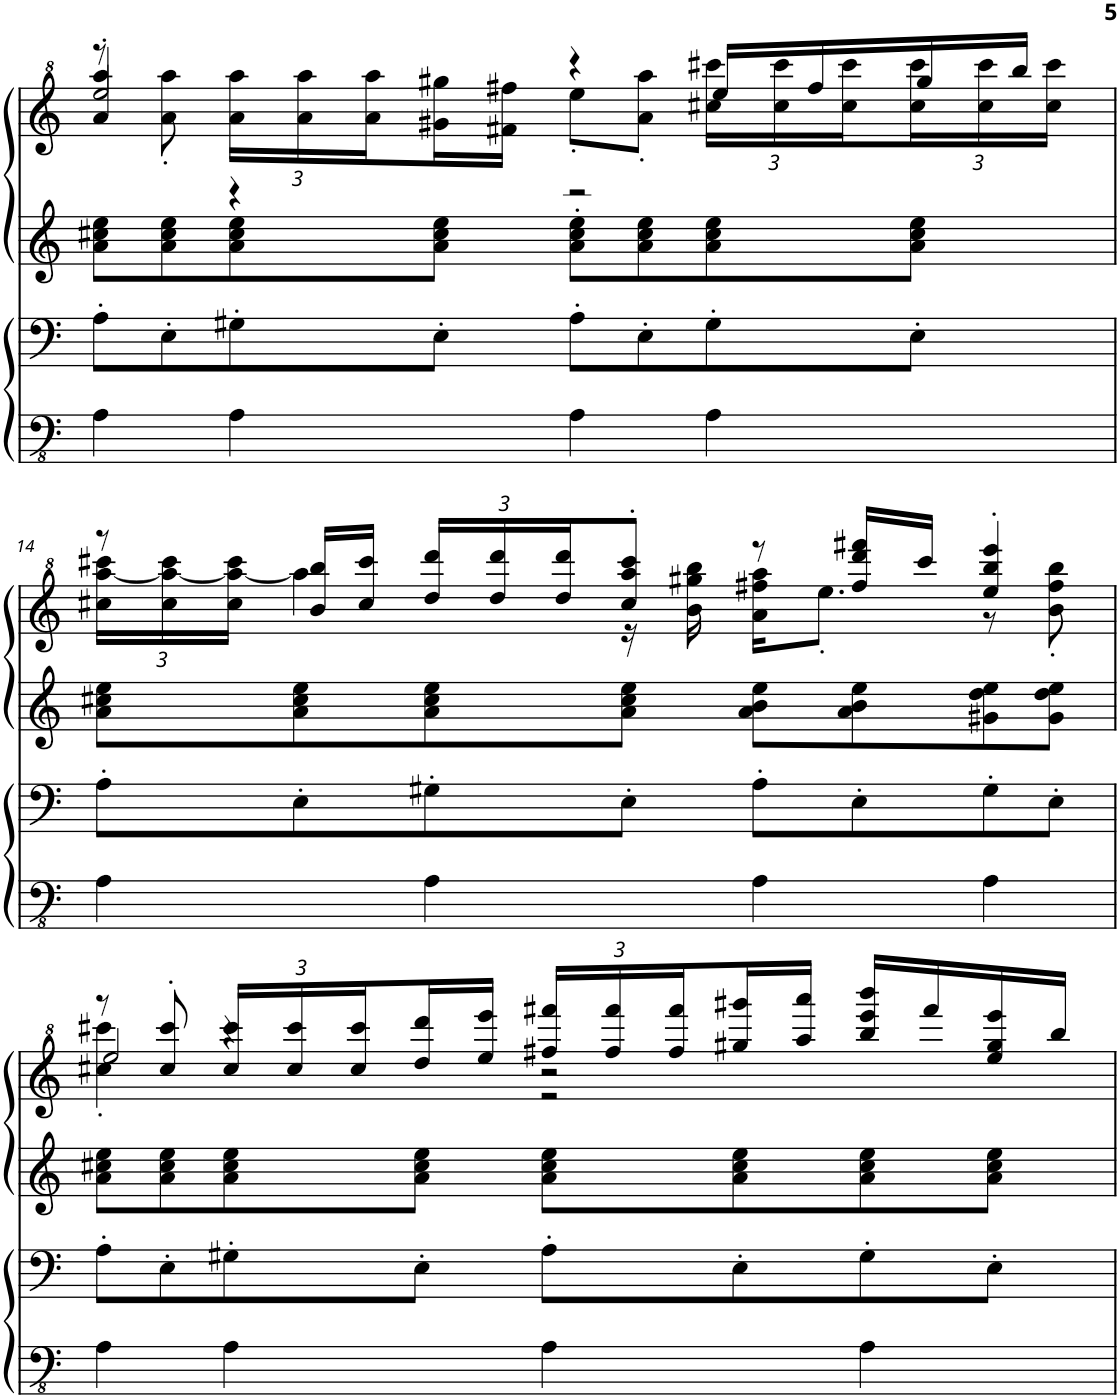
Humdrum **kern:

**kern	**kern	**kern	**kern
*part4	*part3	*part2	*part1
*staff4	*staff3	*staff2	*staff1
*I"Piano 4	*I"Piano	*I"Piano 3	*I"Piano
*I'Pno	*I'Pno	*I'Pno	*I'Pno
!!LO:PB:g=z
*clefFv4	*clefF4	*clefG2	*clefG^2
*k[]	*k[]	*k[]	*k[]
*M4/4	*M4/4	*M4/4	*M4/4
=13	=13	=13	=13
*	*	*	*^
*	*	*	*	*^
4AA\	8A'\L	8a\ 8cc#X\ 8ee\L	2eee/	8r	4aa/' 4aaa/'
.	8E'\	8a\ 8cc#\ 8ee\	.	8aa\' 8aaa\'	.
*	*	*	*	*Xbrackettup	*
4AA\	8G#X'\	8a\ 8cc#\ 8ee\	.	24aa\ 24aaa\LL	4r
.	.	.	.	24aa\ 24aaa\	.
.	.	.	.	24aa\ 24aaa\	.
.	8E'\J	8a\ 8cc#\ 8ee\J	.	16gg#X\ 16ggg#X\	.
.	.	.	.	16ff#X\ 16fff#X\JJ	.
4AA\	8A'\L	8a\' 8cc#\' 8ee\'L	4r	8eee'\L	2r
.	8E'\	8a\ 8cc#\ 8ee\	.	8aa\' 8aaa\'J	.
4AA\	8G#'\	8a\ 8cc#\ 8ee\	16eee/LL	24ccc#X\ 24cccc#X\LL	.
.	.	.	.	24ccc#\ 24cccc#\	.
.	.	.	16fff#/	.	.
.	.	.	.	24ccc#\ 24cccc#\	.
.	8E'\J	8a\ 8cc#\ 8ee\J	16ggg#/	24ccc#\ 24cccc#\	.
.	.	.	.	24ccc#\ 24cccc#\	.
.	.	.	16bbb/JJ	.	.
.	.	.	.	24ccc#\ 24cccc#\JJ	.
*	*	*	*	*v	*v
!!LO:LB:g=z
=14	=14	=14	=14	=14
4AA\	8A'\L	8a\ 8cc#X\ 8ee\L	8r	8ccc#X\ [8aaa\ 8cccc#X\L
.	8E'\	8a\ 8cc#\ 8ee\	16bb/ 16bbb/LL	4aaa\]
.	.	.	16ccc#/ 16cccc#/JJ	.
4AA\	8G#X'\	8a\ 8cc#\ 8ee\	24ddd/ 24dddd/LL	.
.	.	.	24ddd/ 24dddd/	.
.	.	.	24ddd/ 24dddd/J	.
.	8E'\J	8a\ 8cc#\ 8ee\J	8ccc#/' 8aaa/' 8cccc#/'J	16r
.	.	.	.	16bb\ 16ggg#X\ 16bbb\
4AA\	8A'\L	8a\ 8b\ 8ee\L	8r	16aa\ 16fff#X\ 16aaa\KL
.	.	.	.	8.eee'\J
.	8E'\	8a\ 8b\ 8ee\	16fff#/ 16dddd/ 16ffff#X/LL	.
.	.	.	16cccc#/JJ	.
4AA\	8G#'\	8g#X\ 8dd\ 8ee\	4eee/' 4bbb/' 4eeee/'	8r
.	8E'\J	8g#\ 8dd\ 8ee\J	.	8bb\' 8fff#\' 8bbb\'
!!LO:LB:g=z
=15	=15	=15	=15	=15
*	*	*	*	*^
4AA\	8A'\L	8a\ 8cc#X\ 8ee\L	8r	4ccc#X\' 4cccc#X\'	2eee/
.	8E'\	8a\ 8cc#\ 8ee\	8ccc#/' 8cccc#/'	.	.
4AA\	8G#X'\	8a\ 8cc#\ 8ee\	24ccc#/ 24cccc#/LL	4r	.
.	.	.	24ccc#/ 24cccc#/	.	.
.	.	.	24ccc#/ 24cccc#/	.	.
.	8E'\J	8a\ 8cc#\ 8ee\J	16ddd/ 16dddd/	.	.
.	.	.	16eee/ 16eeee/JJ	.	.
4AA\	8A'\L	8a\ 8cc#\ 8ee\L	24fff#X/ 24ffff#X/LL	2r	2r
.	.	.	24fff#/ 24ffff#/	.	.
.	.	.	24fff#/ 24ffff#/	.	.
.	8E'\	8a\ 8cc#\ 8ee\	16ggg#X/ 16gggg#X/	.	.
.	.	.	16aaa/ 16aaaa/JJ	.	.
4AA\	8G#'\	8a\ 8cc#\ 8ee\	16bbb/ 16eeee/ 16bbbb/LL	.	.
.	.	.	16ffff#/	.	.
.	8E'\J	8a\ 8cc#\ 8ee\J	16eee/ 16ggg#/ 16eeee/	.	.
.	.	.	16bbb/JJ	.	.
*	*	*	*v	*v	*v
=	=	=	=
*-	*-	*-	*-
